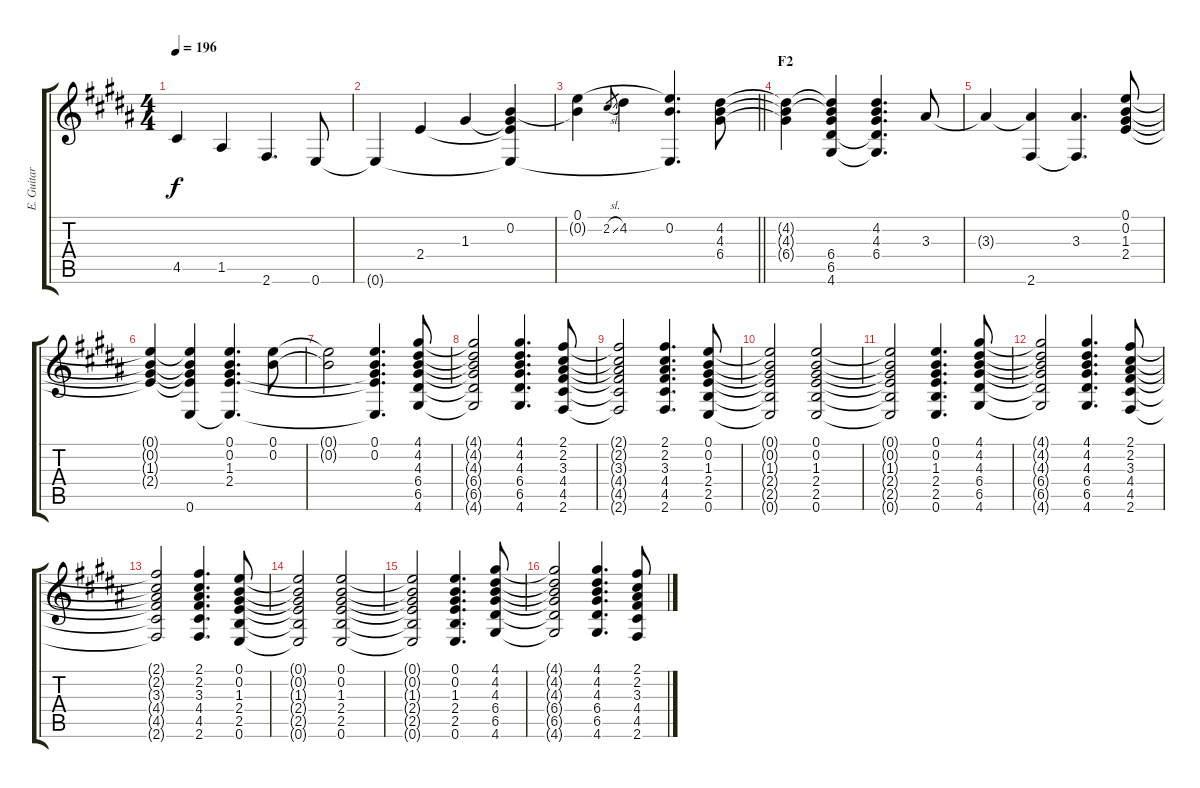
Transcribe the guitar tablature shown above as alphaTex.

\track ("E. Guitar I" "E. Guitar ") {instrument distortionguitar}
\staff {score tabs}
\tuning (E4 B3 G3 D3 A2 E2) {hide}
\ts (4 4)
\tempo 196
\clef g2
\ks b
4.5{t}.4{dy f} 1.5.4 2.6.4{d} 0.6.8 |
0.6{t}.4 2.4.4 1.3.4 (0.2 1.3{t} 2.4{t} 0.6{t}).4 |
\barLineRight lightlight
(0.1 0.2{t}).4 2.2{sl}.8{gr} 4.2.4 (0.1{t} 0.2 0.6{t}).4{d} (4.2 4.3 6.4).8 |
\section ("" "F2")
(4.2{t} 4.3{t} 6.4{t}).4 (4.2{t} 4.3{t} 6.4 6.5 4.6).4 (4.2 4.3 6.4 6.5{t} 4.6{t}).4{d} 3.3.8 |
3.3{t}.4 (3.3{t} 2.6).4 (3.3 2.6{t}).4{d} (0.1 0.2 1.3 2.4).8 |
(0.1{t} 0.2{t} 1.3{t} 2.4{t}).4 (0.1{t} 0.2{t} 1.3{t} 2.4{t} 0.6).4 (0.1 0.2 1.3 2.4 0.6{t}).4{d} (0.1 0.2).8 |
(0.1{t} 0.2{t}).2 (0.1 0.2 1.3{t} 2.4{t} 0.6{t}).4{d} (4.1 4.2 4.3 6.4 6.5 4.6).8 |
(4.1{t} 4.2{t} 4.3{t} 6.4{t} 6.5{t} 4.6{t}).2 (4.1 4.2 4.3 6.4 6.5 4.6).4{d} (2.1 2.2 3.3 4.4 4.5 2.6).8 |
(2.1{t} 2.2{t} 3.3{t} 4.4{t} 4.5{t} 2.6{t}).2 (2.1 2.2 3.3 4.4 4.5 2.6).4{d} (0.1 0.2 1.3 2.4 2.5 0.6).8 |
(0.1{t} 0.2{t} 1.3{t} 2.4{t} 2.5{t} 0.6{t}).2 (0.1 0.2 1.3 2.4 2.5 0.6).2 |
(0.1{t} 0.2{t} 1.3{t} 2.4{t} 2.5{t} 0.6{t}).2 (0.1 0.2 1.3 2.4 2.5 0.6).4{d} (4.1 4.2 4.3 6.4 6.5 4.6).8 |
(4.1{t} 4.2{t} 4.3{t} 6.4{t} 6.5{t} 4.6{t}).2 (4.1 4.2 4.3 6.4 6.5 4.6).4{d} (2.1 2.2 3.3 4.4 4.5 2.6).8 |
(2.1{t} 2.2{t} 3.3{t} 4.4{t} 4.5{t} 2.6{t}).2 (2.1 2.2 3.3 4.4 4.5 2.6).4{d} (0.1 0.2 1.3 2.4 2.5 0.6).8 |
(0.1{t} 0.2{t} 1.3{t} 2.4{t} 2.5{t} 0.6{t}).2 (0.1 0.2 1.3 2.4 2.5 0.6).2 |
(0.1{t} 0.2{t} 1.3{t} 2.4{t} 2.5{t} 0.6{t}).2 (0.1 0.2 1.3 2.4 2.5 0.6).4{d} (4.1 4.2 4.3 6.4 6.5 4.6).8 |
(4.1{t} 4.2{t} 4.3{t} 6.4{t} 6.5{t} 4.6{t}).2 (4.1 4.2 4.3 6.4 6.5 4.6).4{d} (2.1 2.2 3.3 4.4 4.5 2.6).8
